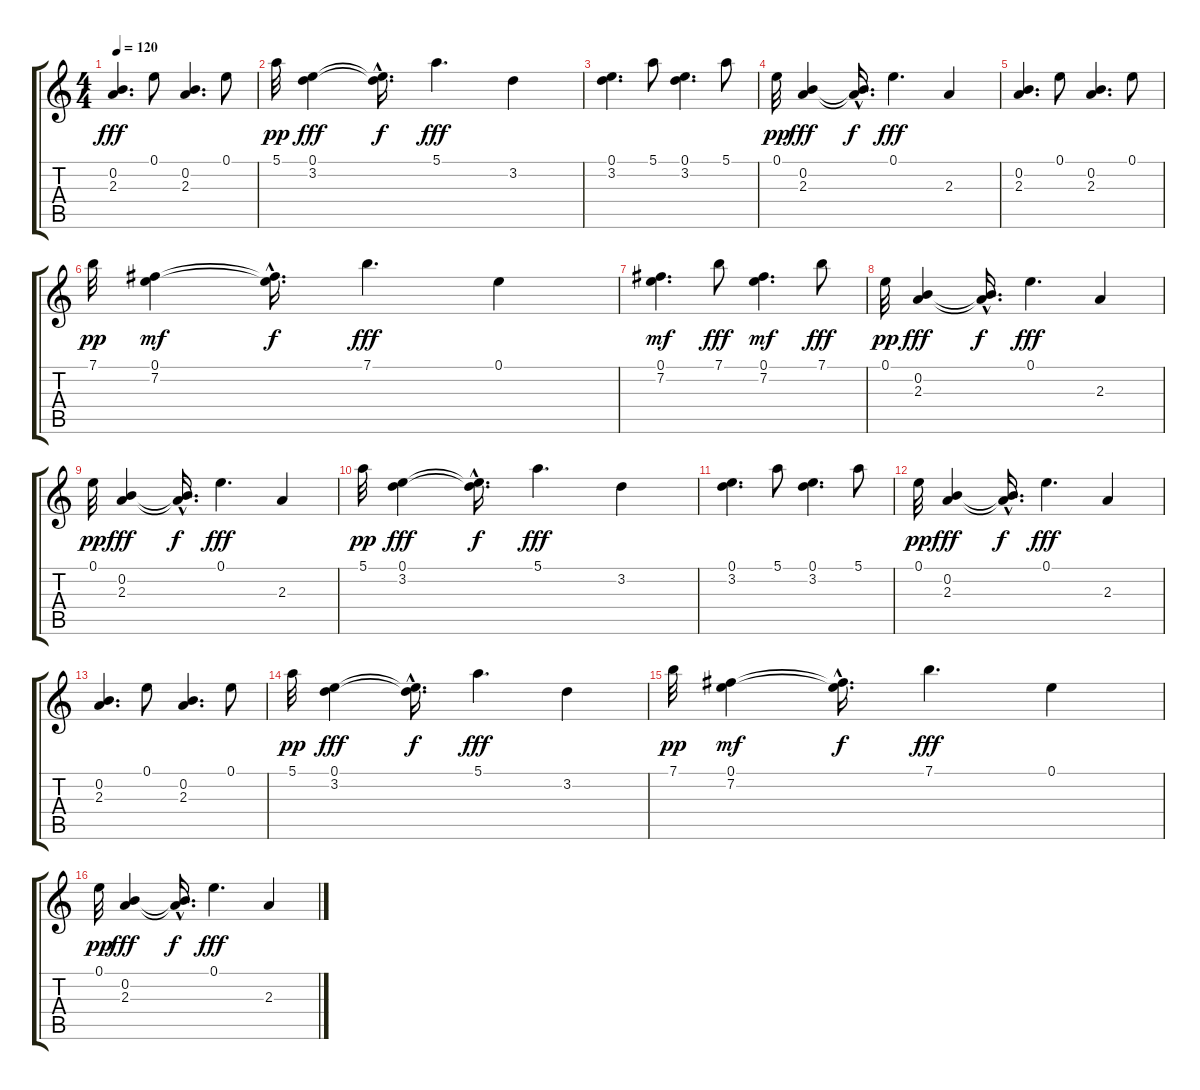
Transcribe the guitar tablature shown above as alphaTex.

\track "" {instrument acousticguitarnylon}
\staff {score tabs}
\tuning (E4 B3 G3 D3 A2 E2) {hide}
\ts (4 4)
\tempo 120
\clef g2
\ks c
(0.2 2.3).4{d dy fff} 0.1.8 (0.2 2.3).4{d} 0.1.8 |
5.1.32{dy pp} (0.1 3.2).4{dy fff} (0.1{hac t} 3.2{hac t}).16{d dy f} 5.1.4{d dy fff} 3.2.4 |
(0.1 3.2).4{d} 5.1.8 (0.1 3.2).4{d} 5.1.8 |
0.1.32{dy pp} (0.2 2.3).4{dy fff} (0.2{hac t} 2.3{hac t}).16{d dy f} 0.1.4{d dy fff} 2.3.4 |
(0.2 2.3).4{d} 0.1.8 (0.2 2.3).4{d} 0.1.8 |
7.1.32{dy pp} (0.1 7.2).4{dy mf} (0.1{hac t} 7.2{hac t}).16{d dy f} 7.1.4{d dy fff} 0.1.4 |
(0.1 7.2).4{d dy mf} 7.1.8{dy fff} (0.1 7.2).4{d dy mf} 7.1.8{dy fff} |
0.1.32{dy pp} (0.2 2.3).4{dy fff} (0.2{hac t} 2.3{hac t}).16{d dy f} 0.1.4{d dy fff} 2.3.4 |
0.1.32{dy pp} (0.2 2.3).4{dy fff} (0.2{hac t} 2.3{hac t}).16{d dy f} 0.1.4{d dy fff} 2.3.4 |
5.1.32{dy pp} (0.1 3.2).4{dy fff} (0.1{hac t} 3.2{hac t}).16{d dy f} 5.1.4{d dy fff} 3.2.4 |
(0.1 3.2).4{d} 5.1.8 (0.1 3.2).4{d} 5.1.8 |
0.1.32{dy pp} (0.2 2.3).4{dy fff} (0.2{hac t} 2.3{hac t}).16{d dy f} 0.1.4{d dy fff} 2.3.4 |
(0.2 2.3).4{d} 0.1.8 (0.2 2.3).4{d} 0.1.8 |
5.1.32{dy pp} (0.1 3.2).4{dy fff} (0.1{hac t} 3.2{hac t}).16{d dy f} 5.1.4{d dy fff} 3.2.4 |
7.1.32{dy pp} (0.1 7.2).4{dy mf} (0.1{hac t} 7.2{hac t}).16{d dy f} 7.1.4{d dy fff} 0.1.4 |
0.1.32{dy pp} (0.2 2.3).4{dy fff} (0.2{hac t} 2.3{hac t}).16{d dy f} 0.1.4{d dy fff} 2.3.4
